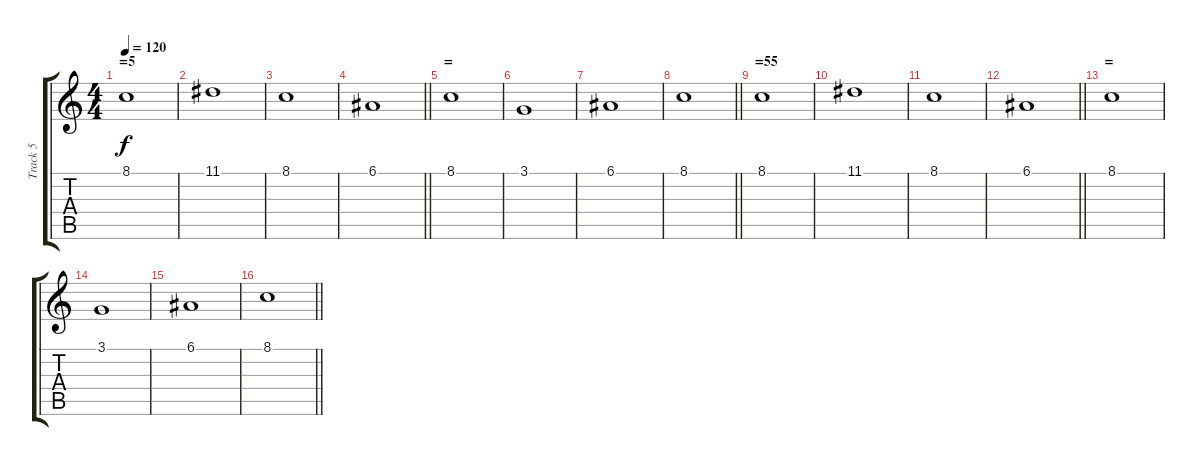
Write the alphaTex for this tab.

\track ("Track 5" "Track 5") {instrument fx3crystal}
\staff {score tabs}
\tuning (E4 B3 G3 D3 A2 E2) {hide}
\ts (4 4)
\section ("" "=5")
\tempo 120
\clef g2
\ks c
8.1.1{dy f} |
11.1.1 |
8.1.1 |
\barLineRight lightlight
6.1.1 |
\section ("" "=")
8.1.1 |
3.1.1 |
6.1.1 |
\barLineRight lightlight
8.1.1 |
\section ("" "=55")
8.1.1 |
11.1.1 |
8.1.1 |
\barLineRight lightlight
6.1.1 |
\section ("" "=")
8.1.1 |
3.1.1 |
6.1.1 |
\barLineRight lightlight
8.1.1
